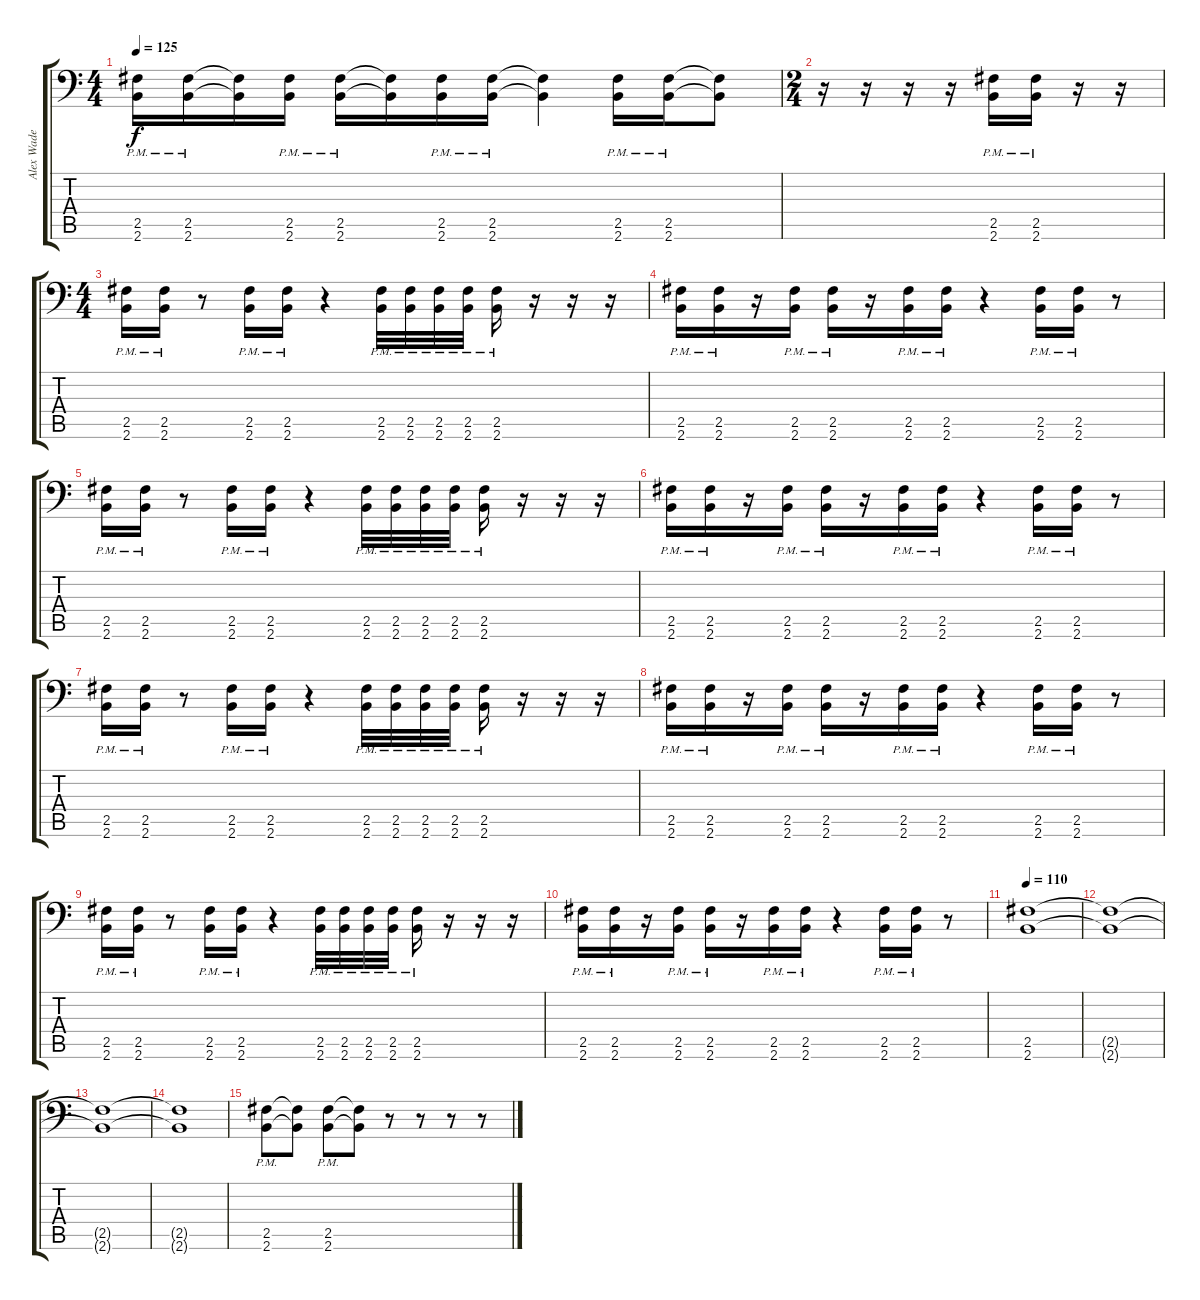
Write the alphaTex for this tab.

\track ("Alex Wade" "Alex Wade") {instrument overdrivenguitar}
\staff {score tabs}
\tuning (B3 Gb3 D3 A2 E2 A1) {hide}
\ts (4 4)
\tempo 125
\clef f4
\ks c
(2.5{pm} 2.6{pm}).16{dy f} (2.5{pm} 2.6{pm}).16 (2.5{t} 2.6{t}).16 (2.5{pm} 2.6{pm}).16 (2.5{pm} 2.6{pm}).16 (2.5{t} 2.6{t}).16 (2.5{pm} 2.6{pm}).16 (2.5{pm} 2.6{pm}).16 (2.5{t} 2.6{t}).4 (2.5{pm} 2.6{pm}).16 (2.5{pm} 2.6{pm}).16 (2.5{t} 2.6{t}).8 |
\ts (2 4)
r.16 r.16 r.16 r.16 (2.5{pm} 2.6{pm}).16 (2.5{pm} 2.6{pm}).16 r.16 r.16 |
\ts (4 4)
(2.5{pm} 2.6{pm}).16 (2.5{pm} 2.6{pm}).16 r.8 (2.5{pm} 2.6{pm}).16 (2.5{pm} 2.6{pm}).16 r.4 (2.5{pm} 2.6{pm}).32 (2.5{pm} 2.6{pm}).32 (2.5{pm} 2.6{pm}).32 (2.5{pm} 2.6{pm}).32 (2.5{pm} 2.6{pm}).16 r.16 r.16 r.16 |
(2.5{pm} 2.6{pm}).16 (2.5{pm} 2.6{pm}).16 r.16 (2.5{pm} 2.6{pm}).16 (2.5{pm} 2.6{pm}).16 r.16 (2.5{pm} 2.6{pm}).16 (2.5{pm} 2.6{pm}).16 r.4 (2.5{pm} 2.6{pm}).16 (2.5{pm} 2.6{pm}).16 r.8 |
(2.5{pm} 2.6{pm}).16 (2.5{pm} 2.6{pm}).16 r.8 (2.5{pm} 2.6{pm}).16 (2.5{pm} 2.6{pm}).16 r.4 (2.5{pm} 2.6{pm}).32 (2.5{pm} 2.6{pm}).32 (2.5{pm} 2.6{pm}).32 (2.5{pm} 2.6{pm}).32 (2.5{pm} 2.6{pm}).16 r.16 r.16 r.16 |
(2.5{pm} 2.6{pm}).16 (2.5{pm} 2.6{pm}).16 r.16 (2.5{pm} 2.6{pm}).16 (2.5{pm} 2.6{pm}).16 r.16 (2.5{pm} 2.6{pm}).16 (2.5{pm} 2.6{pm}).16 r.4 (2.5{pm} 2.6{pm}).16 (2.5{pm} 2.6{pm}).16 r.8 |
(2.5{pm} 2.6{pm}).16 (2.5{pm} 2.6{pm}).16 r.8 (2.5{pm} 2.6{pm}).16 (2.5{pm} 2.6{pm}).16 r.4 (2.5{pm} 2.6{pm}).32 (2.5{pm} 2.6{pm}).32 (2.5{pm} 2.6{pm}).32 (2.5{pm} 2.6{pm}).32 (2.5{pm} 2.6{pm}).16 r.16 r.16 r.16 |
(2.5{pm} 2.6{pm}).16 (2.5{pm} 2.6{pm}).16 r.16 (2.5{pm} 2.6{pm}).16 (2.5{pm} 2.6{pm}).16 r.16 (2.5{pm} 2.6{pm}).16 (2.5{pm} 2.6{pm}).16 r.4 (2.5{pm} 2.6{pm}).16 (2.5{pm} 2.6{pm}).16 r.8 |
(2.5{pm} 2.6{pm}).16 (2.5{pm} 2.6{pm}).16 r.8 (2.5{pm} 2.6{pm}).16 (2.5{pm} 2.6{pm}).16 r.4 (2.5{pm} 2.6{pm}).32 (2.5{pm} 2.6{pm}).32 (2.5{pm} 2.6{pm}).32 (2.5{pm} 2.6{pm}).32 (2.5{pm} 2.6{pm}).16 r.16 r.16 r.16 |
(2.5{pm} 2.6{pm}).16 (2.5{pm} 2.6{pm}).16 r.16 (2.5{pm} 2.6{pm}).16 (2.5{pm} 2.6{pm}).16 r.16 (2.5{pm} 2.6{pm}).16 (2.5{pm} 2.6{pm}).16 r.4 (2.5{pm} 2.6{pm}).16 (2.5{pm} 2.6{pm}).16 r.8 |
\tempo 110
(2.5 2.6).1 |
(2.5{t} 2.6{t}).1 |
(2.5{t} 2.6{t}).1 |
(2.5{t} 2.6{t}).1 |
(2.5{pm} 2.6{pm}).8 (2.5{t} 2.6{t}).8 (2.5{pm} 2.6{pm}).8 (2.5{t} 2.6{t}).8 r.8 r.8 r.8 r.8
